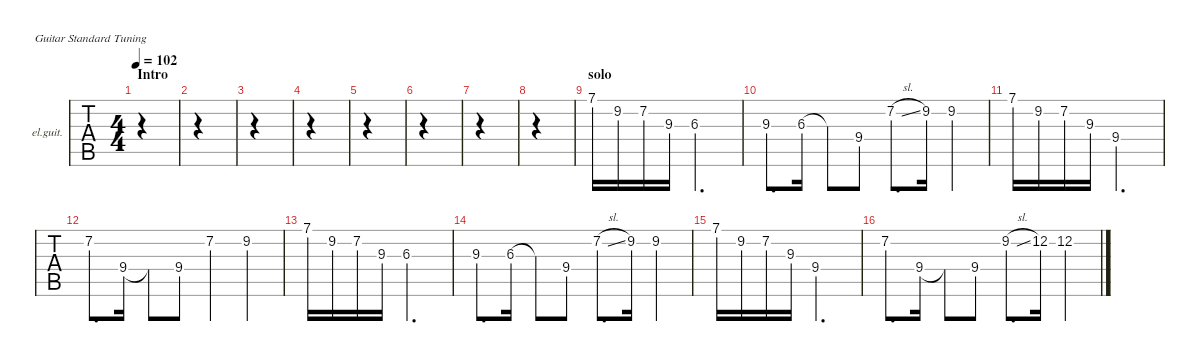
\defaultSystemsLayout 4
\hideDynamics
\bracketExtendMode nobrackets
\firstSystemTrackNameOrientation horizontal
\otherSystemsTrackNameOrientation horizontal
\track ("" "el.guit.") {defaultSystemsLayout 4 instrument electricguitarclean}
\staff {tabs}
\tuning (E4 B3 G3 D3 A2 E2)
\ts (4 4)
\beaming (8 2 2 2 2)
\section ("" "Intro")
\tempo 102
\clef g2
\scale
1.14368
\ks e
|
\scale
0.952105 |
\scale
0.952105 |
\scale
0.952105 |
\scale
1.08668 |
\scale
0.96521 |
\scale
0.96521 |
\scale
0.982895 |
\section ("" "solo")
\scale
1.099 7.1{acc forcenatural}.16{beam Down} 9.2{acc #}.16{beam Down} 7.2{acc #}.16{beam Down} 9.3{acc forcenatural}.16{beam Down} 6.3{acc #}.2{d beam Down} |
\scale
0.977526 9.3{acc forcenatural}.8{d beam Down} 6.3{acc #}.16{beam Down} 6.3{t acc #}.8{beam Down} 9.4{acc forcenatural}.8{beam Down} 7.2{sl acc #}.8{d beam Down} 9.2{acc #}.16{beam Down} 9.2{acc #}.4{beam Down} |
\scale
0.977526 7.1{acc forcenatural}.16{beam Down} 9.2{acc #}.16{beam Down} 7.2{acc #}.16{beam Down} 9.3{acc forcenatural}.16{beam Down} 9.4{acc forcenatural}.2{d beam Down} |
\scale
0.945947 7.2{acc #}.8{d beam Down} 9.4{acc forcenatural}.16{beam Down} 9.4{t acc forcenatural}.8{beam Up} 9.4{acc forcenatural}.8{beam Up} 7.2{acc #}.4{beam Down} 9.2{acc #}.4{beam Down} |
\scale
1.09111 7.1{acc forcenatural}.16{beam Down} 9.2{acc #}.16{beam Down} 7.2{acc #}.16{beam Down} 9.3{acc forcenatural}.16{beam Down} 6.3{acc #}.2{d beam Down} |
\scale
0.969632 9.3{acc forcenatural}.8{d beam Down} 6.3{acc #}.16{beam Down} 6.3{t acc #}.8{beam Down} 9.4{acc forcenatural}.8{beam Down} 7.2{sl acc #}.8{d beam Down} 9.2{acc #}.16{beam Down} 9.2{acc #}.4{beam Down} |
\scale
0.969632 7.1{acc forcenatural}.16{beam Down} 9.2{acc #}.16{beam Down} 7.2{acc #}.16{beam Down} 9.3{acc forcenatural}.16{beam Down} 9.4{acc forcenatural}.2{d beam Down} |
\scale
0.969632 7.2{acc #}.8{d beam Down} 9.4{acc forcenatural}.16{beam Down} 9.4{t acc forcenatural}.8{beam Up} 9.4{acc forcenatural}.8{beam Up} 9.2{sl acc #}.8{d beam Down} 12.2{acc forcenatural}.16{beam Down} 12.2{acc forcenatural}.4{beam Down}
